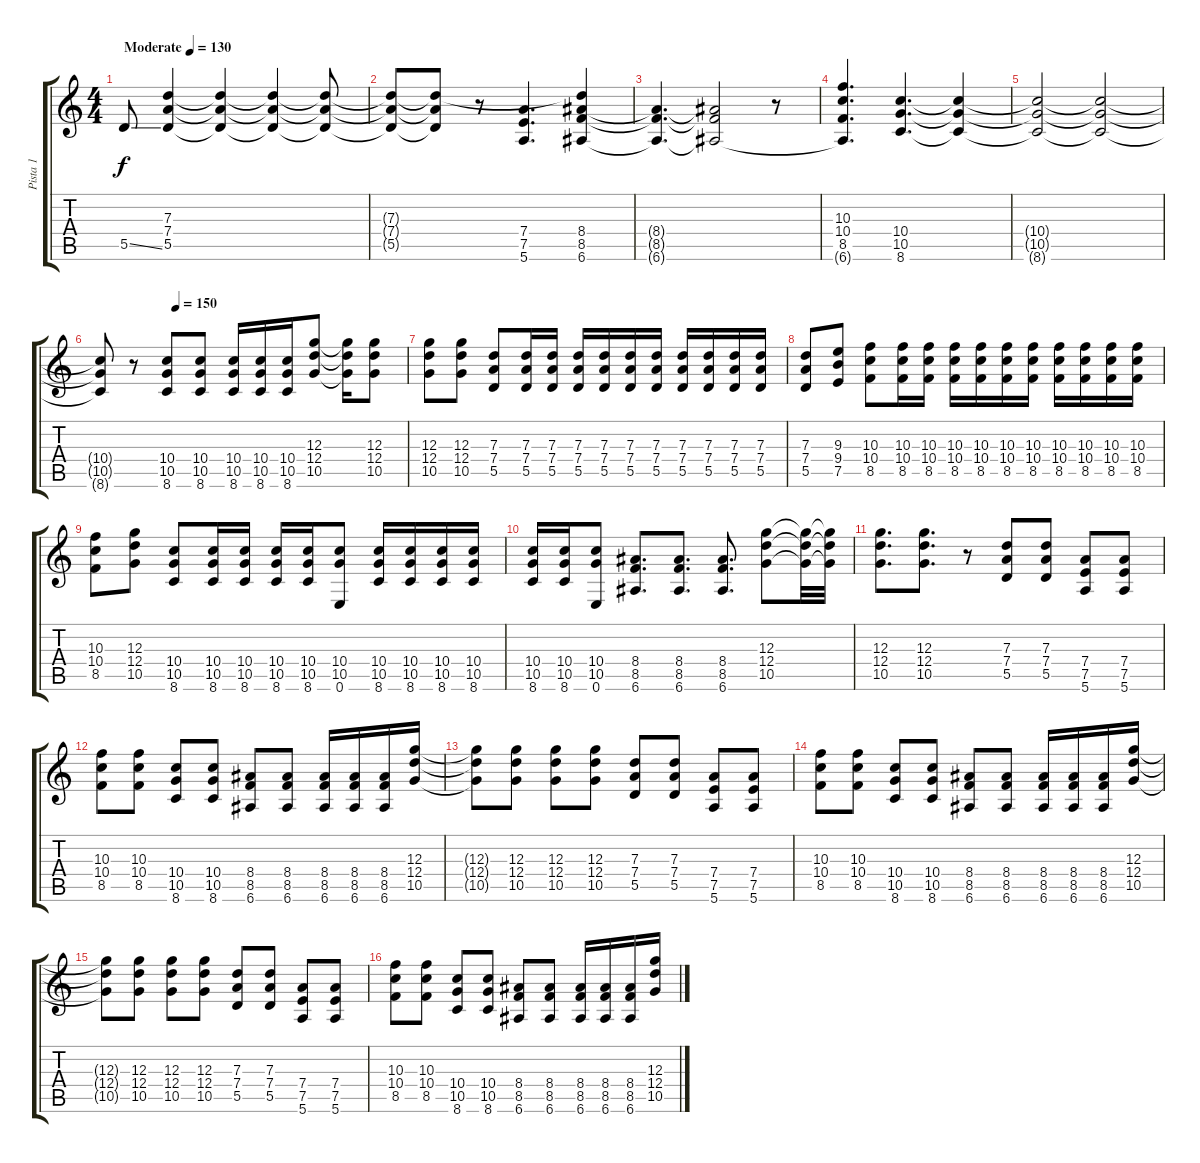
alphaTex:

\track ("Pista 1" "Pista 1") {instrument overdrivenguitar}
\staff {score tabs}
\tuning (E4 B3 G3 D3 A2 E2) {hide}
\ts (4 4)
\tempo (130 "Moderate")
\clef g2
\ks c
5.5{ss}.8{dy f instrument overdrivenguitar} (7.3 7.4 5.5).4 (7.3{t} 7.4{t} 5.5{t}).4 (7.3{t} 7.4{t} 5.5{t}).4 (7.3{t} 7.4{t} 5.5{t}).8 |
(7.3{t} 7.4{t} 5.5{t}).8 (7.3{t} 7.4{t} 5.5{t}).8 r.8 (7.4 7.5 5.6).4{d} (7.3{t} 8.4 8.5 6.6).4 |
(8.4{t} 8.5{t} 6.6{t}).4{d} (8.4{t} 8.5{t} 6.6{t}).2 r.8 |
(10.3 10.4 8.5 6.6{t}).4{d} (10.4 10.5 8.6).4{d} (10.4{t} 10.5{t} 8.6{t}).4 |
(10.4{t} 10.5{t} 8.6{t}).2{volume 4} (10.4{t} 10.5{t} 8.6{t}).2 |
\tempo (150 0.25)
(10.4{t} 10.5{t} 8.6{t}).8 r.8 (10.4 10.5 8.6).8{volume 9} (10.4 10.5 8.6).8 (10.4 10.5 8.6).16 (10.4 10.5 8.6).16 (10.4 10.5 8.6).16 (12.3 12.4 10.5).8 (12.3{t} 12.4{t} 10.5{t}).16 (12.3 12.4 10.5).8 |
(12.3 12.4 10.5).8 (12.3 12.4 10.5).8 (7.3 7.4 5.5).8 (7.3 7.4 5.5).16 (7.3 7.4 5.5).16 (7.3 7.4 5.5).16 (7.3 7.4 5.5).16 (7.3 7.4 5.5).16 (7.3 7.4 5.5).16 (7.3 7.4 5.5).16 (7.3 7.4 5.5).16 (7.3 7.4 5.5).16 (7.3 7.4 5.5).16 |
(7.3 7.4 5.5).8 (9.3 9.4 7.5).8 (10.3 10.4 8.5).8 (10.3 10.4 8.5).16 (10.3 10.4 8.5).16 (10.3 10.4 8.5).16 (10.3 10.4 8.5).16 (10.3 10.4 8.5).16 (10.3 10.4 8.5).16 (10.3 10.4 8.5).16 (10.3 10.4 8.5).16 (10.3 10.4 8.5).16 (10.3 10.4 8.5).16 |
(10.3 10.4 8.5).8 (12.3 12.4 10.5).8 (10.4 10.5 8.6).8 (10.4 10.5 8.6).16 (10.4 10.5 8.6).16 (10.4 10.5 8.6).16 (10.4 10.5 8.6).16 (10.4 10.5 0.6).8 (10.4 10.5 8.6).16 (10.4 10.5 8.6).16 (10.4 10.5 8.6).16 (10.4 10.5 8.6).16 |
(10.4 10.5 8.6).16 (10.4 10.5 8.6).16 (10.4 10.5 0.6).8 (8.4 8.5 6.6).8{d} (8.4 8.5 6.6).8{d} (8.4 8.5 6.6).8{d} (12.3 12.4 10.5).8 (12.3{t} 12.4{t} 10.5{t}).32 (12.3{t} 12.4{t} 10.5{t}).32 |
(12.3 12.4 10.5).8{d} (12.3 12.4 10.5).8{d} r.8 (7.3 7.4 5.5).8 (7.3 7.4 5.5).8 (7.4 7.5 5.6).8 (7.4 7.5 5.6).8 |
(10.3 10.4 8.5).8 (10.3 10.4 8.5).8 (10.4 10.5 8.6).8 (10.4 10.5 8.6).8 (8.4 8.5 6.6).8 (8.4 8.5 6.6).8 (8.4 8.5 6.6).16 (8.4 8.5 6.6).16 (8.4 8.5 6.6).16 (12.3 12.4 10.5).16 |
(12.3{t} 12.4{t} 10.5{t}).8 (12.3 12.4 10.5).8 (12.3 12.4 10.5).8 (12.3 12.4 10.5).8 (7.3 7.4 5.5).8 (7.3 7.4 5.5).8 (7.4 7.5 5.6).8 (7.4 7.5 5.6).8 |
(10.3 10.4 8.5).8 (10.3 10.4 8.5).8 (10.4 10.5 8.6).8 (10.4 10.5 8.6).8 (8.4 8.5 6.6).8 (8.4 8.5 6.6).8 (8.4 8.5 6.6).16 (8.4 8.5 6.6).16 (8.4 8.5 6.6).16 (12.3 12.4 10.5).16 |
(12.3{t} 12.4{t} 10.5{t}).8 (12.3 12.4 10.5).8 (12.3 12.4 10.5).8 (12.3 12.4 10.5).8 (7.3 7.4 5.5).8 (7.3 7.4 5.5).8 (7.4 7.5 5.6).8 (7.4 7.5 5.6).8 |
(10.3 10.4 8.5).8 (10.3 10.4 8.5).8 (10.4 10.5 8.6).8 (10.4 10.5 8.6).8 (8.4 8.5 6.6).8 (8.4 8.5 6.6).8 (8.4 8.5 6.6).16 (8.4 8.5 6.6).16 (8.4 8.5 6.6).16 (12.3 12.4 10.5).16
